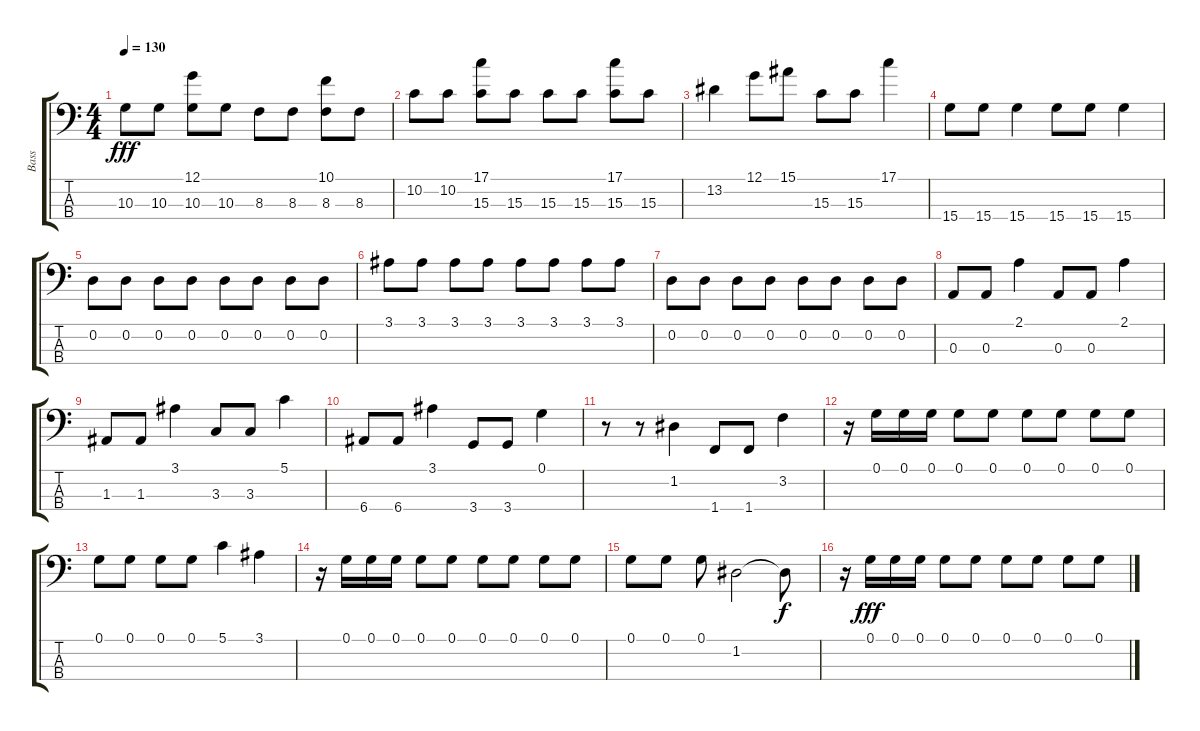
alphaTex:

\track ("Bass" "Bass") {instrument electricbassfinger}
\staff {score tabs}
\tuning (G2 D2 A1 E1) {hide}
\ts (4 4)
\tempo 130
\clef f4
\ks c
10.3.8{dy fff} 10.3.8 (12.1 10.3).8 10.3.8 8.3.8 8.3.8 (10.1 8.3).8 8.3.8 |
10.2.8 10.2.8 (17.1 15.3).8 15.3.8 15.3.8 15.3.8 (17.1 15.3).8 15.3.8 |
13.2.4 12.1.8 15.1.8 15.3.8 15.3.8 17.1.4 |
15.4.8 15.4.8 15.4.4 15.4.8 15.4.8 15.4.4 |
0.2.8 0.2.8 0.2.8 0.2.8 0.2.8 0.2.8 0.2.8 0.2.8 |
3.1.8 3.1.8 3.1.8 3.1.8 3.1.8 3.1.8 3.1.8 3.1.8 |
0.2.8 0.2.8 0.2.8 0.2.8 0.2.8 0.2.8 0.2.8 0.2.8 |
0.3.8 0.3.8 2.1.4 0.3.8 0.3.8 2.1.4 |
1.3.8 1.3.8 3.1.4 3.3.8 3.3.8 5.1.4 |
6.4.8 6.4.8 3.1.4 3.4.8 3.4.8 0.1.4 |
r.8 r.8 1.2.4 1.4.8 1.4.8 3.2.4 |
r.16 0.1.16 0.1.16 0.1.16 0.1.8 0.1.8 0.1.8 0.1.8 0.1.8 0.1.8 |
0.1.8 0.1.8 0.1.8 0.1.8 5.1.4 3.1.4 |
r.16 0.1.16 0.1.16 0.1.16 0.1.8 0.1.8 0.1.8 0.1.8 0.1.8 0.1.8 |
0.1.8 0.1.8 0.1.8 1.2.2 1.2{t}.8{dy f} |
r.16 0.1.16{dy fff} 0.1.16 0.1.16 0.1.8 0.1.8 0.1.8 0.1.8 0.1.8 0.1.8
